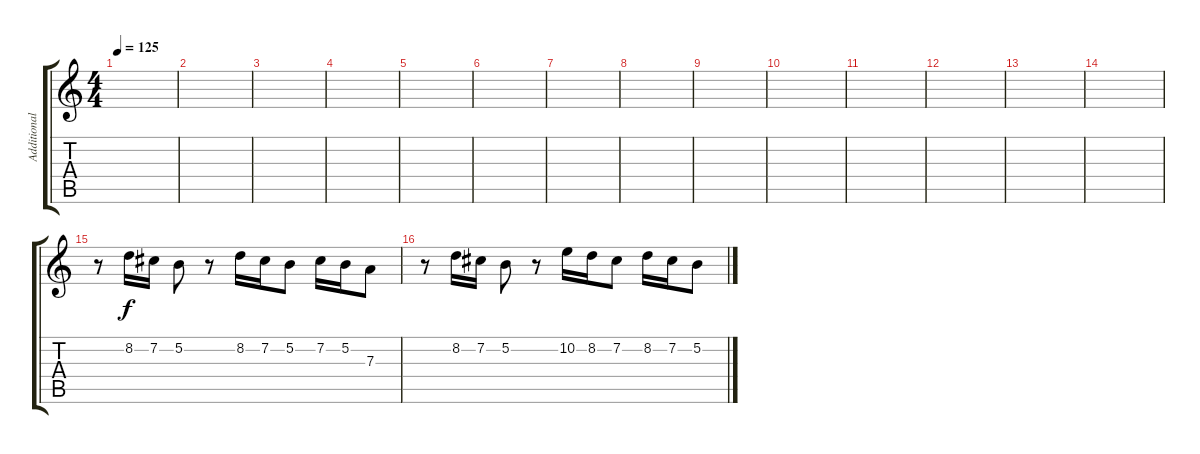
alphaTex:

\track ("Additional guitar" "Additional") {instrument distortionguitar}
\staff {score tabs}
\tuning (B3 Gb3 D3 A2 E2 B1) {hide}
\ts (4 4)
\tempo 125
\clef g2
\ks c
|
|
|
|
|
|
|
|
|
|
|
|
|
|
r.8 8.2.16 7.2.16 5.2.8 r.8 8.2.16 7.2.16 5.2.8 7.2.16 5.2.16 7.3.8 |
r.8 8.2.16 7.2.16 5.2.8 r.8 10.2.16 8.2.16 7.2.8 8.2.16 7.2.16 5.2.8
